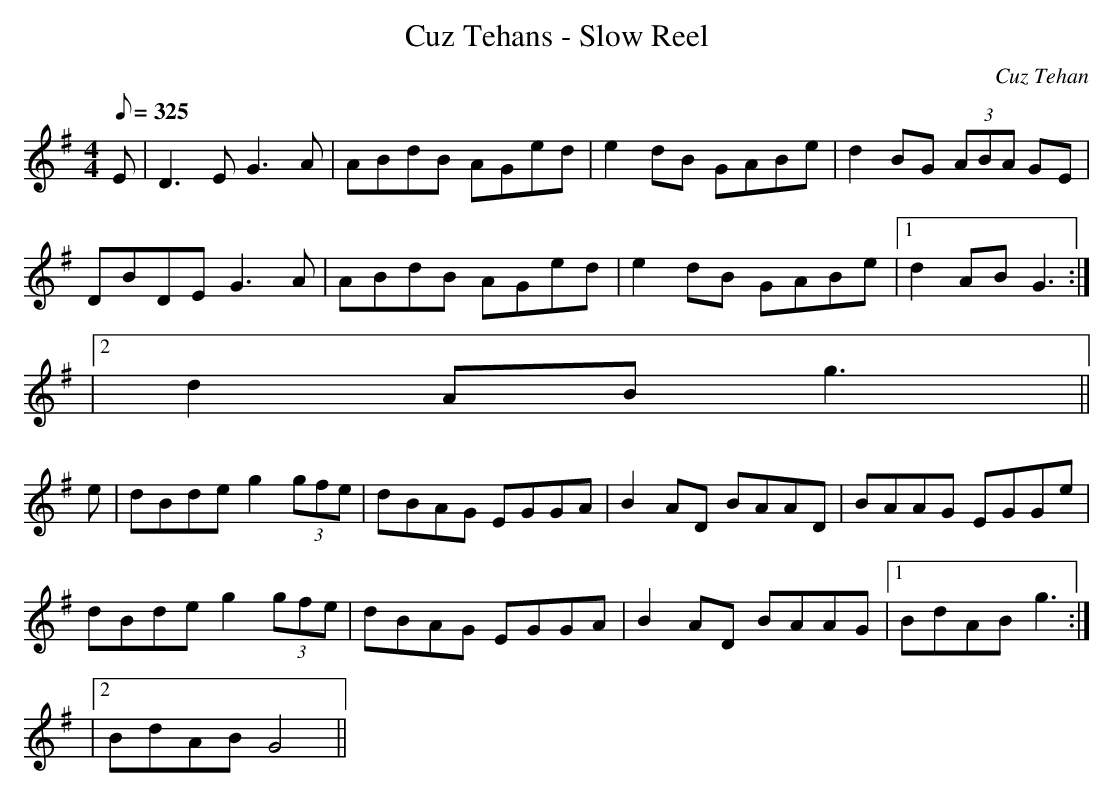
X:1
T: Cuz Tehans - Slow Reel
M: 4/4
Q: 325
L: 1/8
C: Cuz Tehan
K:G
E | D3 E G3 A | ABdB AGed | e2 dB GABe | d2 BG (3ABA GE |
DBDE G3 A | ABdB AGed | e2 dB GABe |1 d2 AB G3 :|
|2 d2 AB g3 ||
e | dBde g2 (3gfe | dBAG EGGA | B2 AD BAAD | BAAG EGGe |
dBde g2 (3gfe | dBAG EGGA | B2 AD BAAG |1 BdAB g3 :|
|2 BdAB G4 ||
